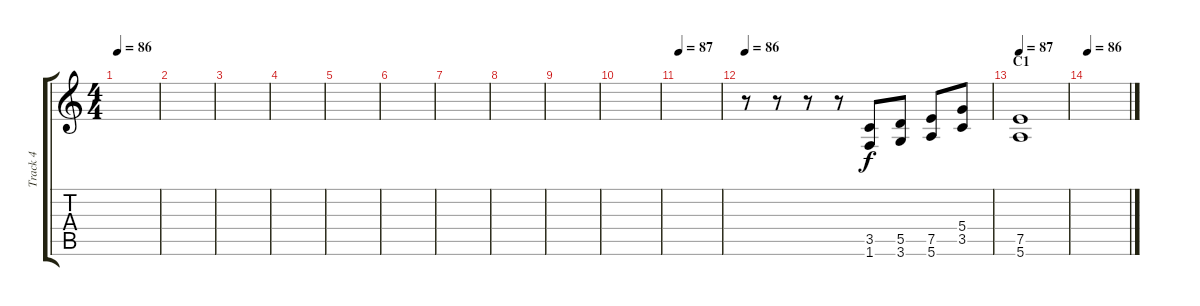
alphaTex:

\track ("Track 4" "Track 4") {instrument distortionguitar}
\staff {score tabs}
\tuning (E4 B3 G3 D3 A2 E2) {hide}
\ts (4 4)
\tempo 86
\clef g2
\ks c
|
|
|
|
|
|
|
|
|
|
\tempo 87
|
\tempo 86
r.8 r.8 r.8 r.8 (3.5 1.6).8 (5.5 3.6).8 (7.5 5.6).8 (5.4 3.5).8 |
\section ("" "C1")
\tempo 87
(7.5 5.6).1 |
\tempo 86
